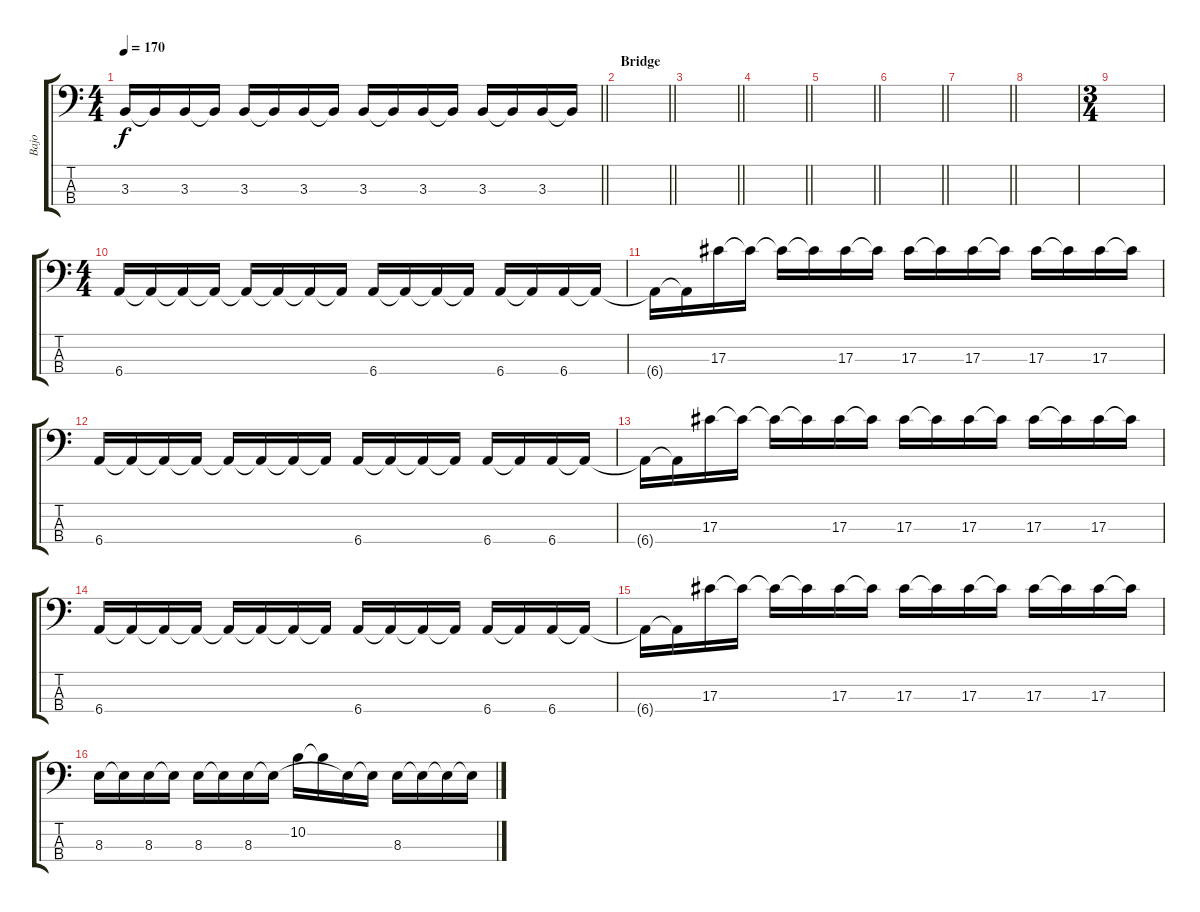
\track ("Bajo" "Bajo") {instrument electricbasspick}
\staff {score tabs}
\tuning (Gb2 Db2 Ab1 Eb1) {hide}
\ts (4 4)
\tempo 170
\clef f4
\barLineRight lightlight
\ks c
3.3.16{dy f} 3.3{t}.16 3.3.16 3.3{t}.16 3.3.16 3.3{t}.16 3.3.16 3.3{t}.16 3.3.16 3.3{t}.16 3.3.16 3.3{t}.16 3.3.16 3.3{t}.16 3.3.16 3.3{t}.16 |
\section ("" "Bridge")
\barLineRight lightlight
|
\barLineRight lightlight
|
\barLineRight lightlight
|
\barLineRight lightlight
|
\barLineRight lightlight
|
\barLineRight lightlight
|
|
\ts (3 4)
|
\ts (4 4)
6.4.16 6.4{t}.16 6.4{t}.16 6.4{t}.16 6.4{t}.16 6.4{t}.16 6.4{t}.16 6.4{t}.16 6.4.16 6.4{t}.16 6.4{t}.16 6.4{t}.16 6.4.16 6.4{t}.16 6.4.16 6.4{t}.16 |
6.4{t}.16 6.4{t}.16 17.3.16 17.3{t}.16 17.3{t}.16 17.3{t}.16 17.3.16 17.3{t}.16 17.3.16 17.3{t}.16 17.3.16 17.3{t}.16 17.3.16 17.3{t}.16 17.3.16 17.3{t}.16 |
6.4.16 6.4{t}.16 6.4{t}.16 6.4{t}.16 6.4{t}.16 6.4{t}.16 6.4{t}.16 6.4{t}.16 6.4.16 6.4{t}.16 6.4{t}.16 6.4{t}.16 6.4.16 6.4{t}.16 6.4.16 6.4{t}.16 |
6.4{t}.16 6.4{t}.16 17.3.16 17.3{t}.16 17.3{t}.16 17.3{t}.16 17.3.16 17.3{t}.16 17.3.16 17.3{t}.16 17.3.16 17.3{t}.16 17.3.16 17.3{t}.16 17.3.16 17.3{t}.16 |
6.4.16 6.4{t}.16 6.4{t}.16 6.4{t}.16 6.4{t}.16 6.4{t}.16 6.4{t}.16 6.4{t}.16 6.4.16 6.4{t}.16 6.4{t}.16 6.4{t}.16 6.4.16 6.4{t}.16 6.4.16 6.4{t}.16 |
6.4{t}.16 6.4{t}.16 17.3.16 17.3{t}.16 17.3{t}.16 17.3{t}.16 17.3.16 17.3{t}.16 17.3.16 17.3{t}.16 17.3.16 17.3{t}.16 17.3.16 17.3{t}.16 17.3.16 17.3{t}.16 |
8.3.16 8.3{t}.16 8.3.16 8.3{t}.16 8.3.16 8.3{t}.16 8.3.16 8.3{t}.16 10.2.16 10.2{t}.16 8.3{t}.16 8.3{t}.16 8.3.16 8.3{t}.16 8.3{t}.16 8.3{t}.16
